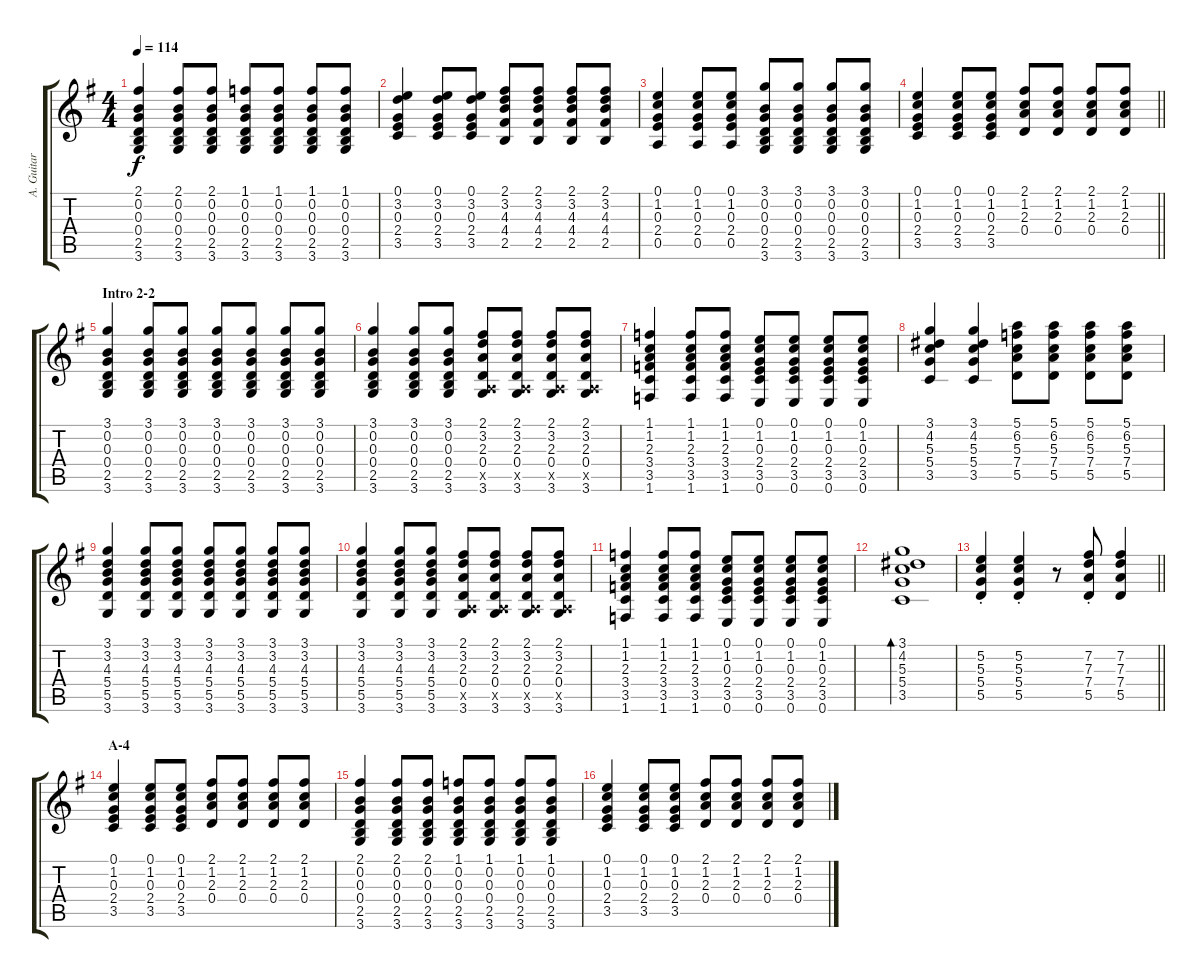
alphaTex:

\track ("A. Guitar I" "A. Guitar ") {instrument acousticguitarsteel}
\staff {score tabs}
\tuning (E4 B3 G3 D3 A2 E2) {hide}
\ts (4 4)
\tempo 114
\clef g2
\ks g
(2.1 0.2 0.3 0.4 2.5 3.6).4{dy f} (2.1 0.2 0.3 0.4 2.5 3.6).8 (2.1 0.2 0.3 0.4 2.5 3.6).8 (1.1 0.2 0.3 0.4 2.5 3.6).8 (1.1 0.2 0.3 0.4 2.5 3.6).8 (1.1 0.2 0.3 0.4 2.5 3.6).8 (1.1 0.2 0.3 0.4 2.5 3.6).8 |
(0.1 3.2 0.3 2.4 3.5).4 (0.1 3.2 0.3 2.4 3.5).8 (0.1 3.2 0.3 2.4 3.5).8 (2.1 3.2 4.3 4.4 2.5).8 (2.1 3.2 4.3 4.4 2.5).8 (2.1 3.2 4.3 4.4 2.5).8 (2.1 3.2 4.3 4.4 2.5).8 |
(0.1 1.2 0.3 2.4 0.5).4 (0.1 1.2 0.3 2.4 0.5).8 (0.1 1.2 0.3 2.4 0.5).8 (3.1 0.2 0.3 0.4 2.5 3.6).8 (3.1 0.2 0.3 0.4 2.5 3.6).8 (3.1 0.2 0.3 0.4 2.5 3.6).8 (3.1 0.2 0.3 0.4 2.5 3.6).8 |
\barLineRight lightlight
(0.1 1.2 0.3 2.4 3.5).4 (0.1 1.2 0.3 2.4 3.5).8 (0.1 1.2 0.3 2.4 3.5).8 (2.1 1.2 2.3 0.4).8 (2.1 1.2 2.3 0.4).8 (2.1 1.2 2.3 0.4).8 (2.1 1.2 2.3 0.4).8 |
\section ("" "Intro 2-2")
(3.1 0.2 0.3 0.4 2.5 3.6).4 (3.1 0.2 0.3 0.4 2.5 3.6).8 (3.1 0.2 0.3 0.4 2.5 3.6).8 (3.1 0.2 0.3 0.4 2.5 3.6).8 (3.1 0.2 0.3 0.4 2.5 3.6).8 (3.1 0.2 0.3 0.4 2.5 3.6).8 (3.1 0.2 0.3 0.4 2.5 3.6).8 |
(3.1 0.2 0.3 0.4 2.5 3.6).4 (3.1 0.2 0.3 0.4 2.5 3.6).8 (3.1 0.2 0.3 0.4 2.5 3.6).8 (2.1 3.2 2.3 0.4 0.5{x} 3.6).8 (2.1 3.2 2.3 0.4 0.5{x} 3.6).8 (2.1 3.2 2.3 0.4 0.5{x} 3.6).8 (2.1 3.2 2.3 0.4 0.5{x} 3.6).8 |
(1.1 1.2 2.3 3.4 3.5 1.6).4 (1.1 1.2 2.3 3.4 3.5 1.6).8 (1.1 1.2 2.3 3.4 3.5 1.6).8 (0.1 1.2 0.3 2.4 3.5 0.6).8 (0.1 1.2 0.3 2.4 3.5 0.6).8 (0.1 1.2 0.3 2.4 3.5 0.6).8 (0.1 1.2 0.3 2.4 3.5 0.6).8 |
(3.1 4.2 5.3 5.4 3.5).4 (3.1 4.2 5.3 5.4 3.5).4 (5.1 6.2 5.3 7.4 5.5).8 (5.1 6.2 5.3 7.4 5.5).8 (5.1 6.2 5.3 7.4 5.5).8 (5.1 6.2 5.3 7.4 5.5).8 |
(3.1 3.2 4.3 5.4 5.5 3.6).4 (3.1 3.2 4.3 5.4 5.5 3.6).8 (3.1 3.2 4.3 5.4 5.5 3.6).8 (3.1 3.2 4.3 5.4 5.5 3.6).8 (3.1 3.2 4.3 5.4 5.5 3.6).8 (3.1 3.2 4.3 5.4 5.5 3.6).8 (3.1 3.2 4.3 5.4 5.5 3.6).8 |
(3.1 3.2 4.3 5.4 5.5 3.6).4 (3.1 3.2 4.3 5.4 5.5 3.6).8 (3.1 3.2 4.3 5.4 5.5 3.6).8 (2.1 3.2 2.3 0.4 0.5{x} 3.6).8 (2.1 3.2 2.3 0.4 0.5{x} 3.6).8 (2.1 3.2 2.3 0.4 0.5{x} 3.6).8 (2.1 3.2 2.3 0.4 0.5{x} 3.6).8 |
(1.1 1.2 2.3 3.4 3.5 1.6).4 (1.1 1.2 2.3 3.4 3.5 1.6).8 (1.1 1.2 2.3 3.4 3.5 1.6).8 (0.1 1.2 0.3 2.4 3.5 0.6).8 (0.1 1.2 0.3 2.4 3.5 0.6).8 (0.1 1.2 0.3 2.4 3.5 0.6).8 (0.1 1.2 0.3 2.4 3.5 0.6).8 |
(3.1 4.2 5.3 5.4 3.5).1{bd 120} |
\barLineRight lightlight
(5.2{st} 5.3{st} 5.4{st} 5.5{st}).4 (5.2{st} 5.3{st} 5.4{st} 5.5{st}).4 r.8 (7.2{st} 7.3{st} 7.4{st} 5.5{st}).8 (7.2 7.3 7.4 5.5).4 |
\section ("" "A-4")
(0.1 1.2 0.3 2.4 3.5).4 (0.1 1.2 0.3 2.4 3.5).8 (0.1 1.2 0.3 2.4 3.5).8 (2.1 1.2 2.3 0.4).8 (2.1 1.2 2.3 0.4).8 (2.1 1.2 2.3 0.4).8 (2.1 1.2 2.3 0.4).8 |
(2.1 0.2 0.3 0.4 2.5 3.6).4 (2.1 0.2 0.3 0.4 2.5 3.6).8 (2.1 0.2 0.3 0.4 2.5 3.6).8 (1.1 0.2 0.3 0.4 2.5 3.6).8 (1.1 0.2 0.3 0.4 2.5 3.6).8 (1.1 0.2 0.3 0.4 2.5 3.6).8 (1.1 0.2 0.3 0.4 2.5 3.6).8 |
(0.1 1.2 0.3 2.4 3.5).4 (0.1 1.2 0.3 2.4 3.5).8 (0.1 1.2 0.3 2.4 3.5).8 (2.1 1.2 2.3 0.4).8 (2.1 1.2 2.3 0.4).8 (2.1 1.2 2.3 0.4).8 (2.1 1.2 2.3 0.4).8
